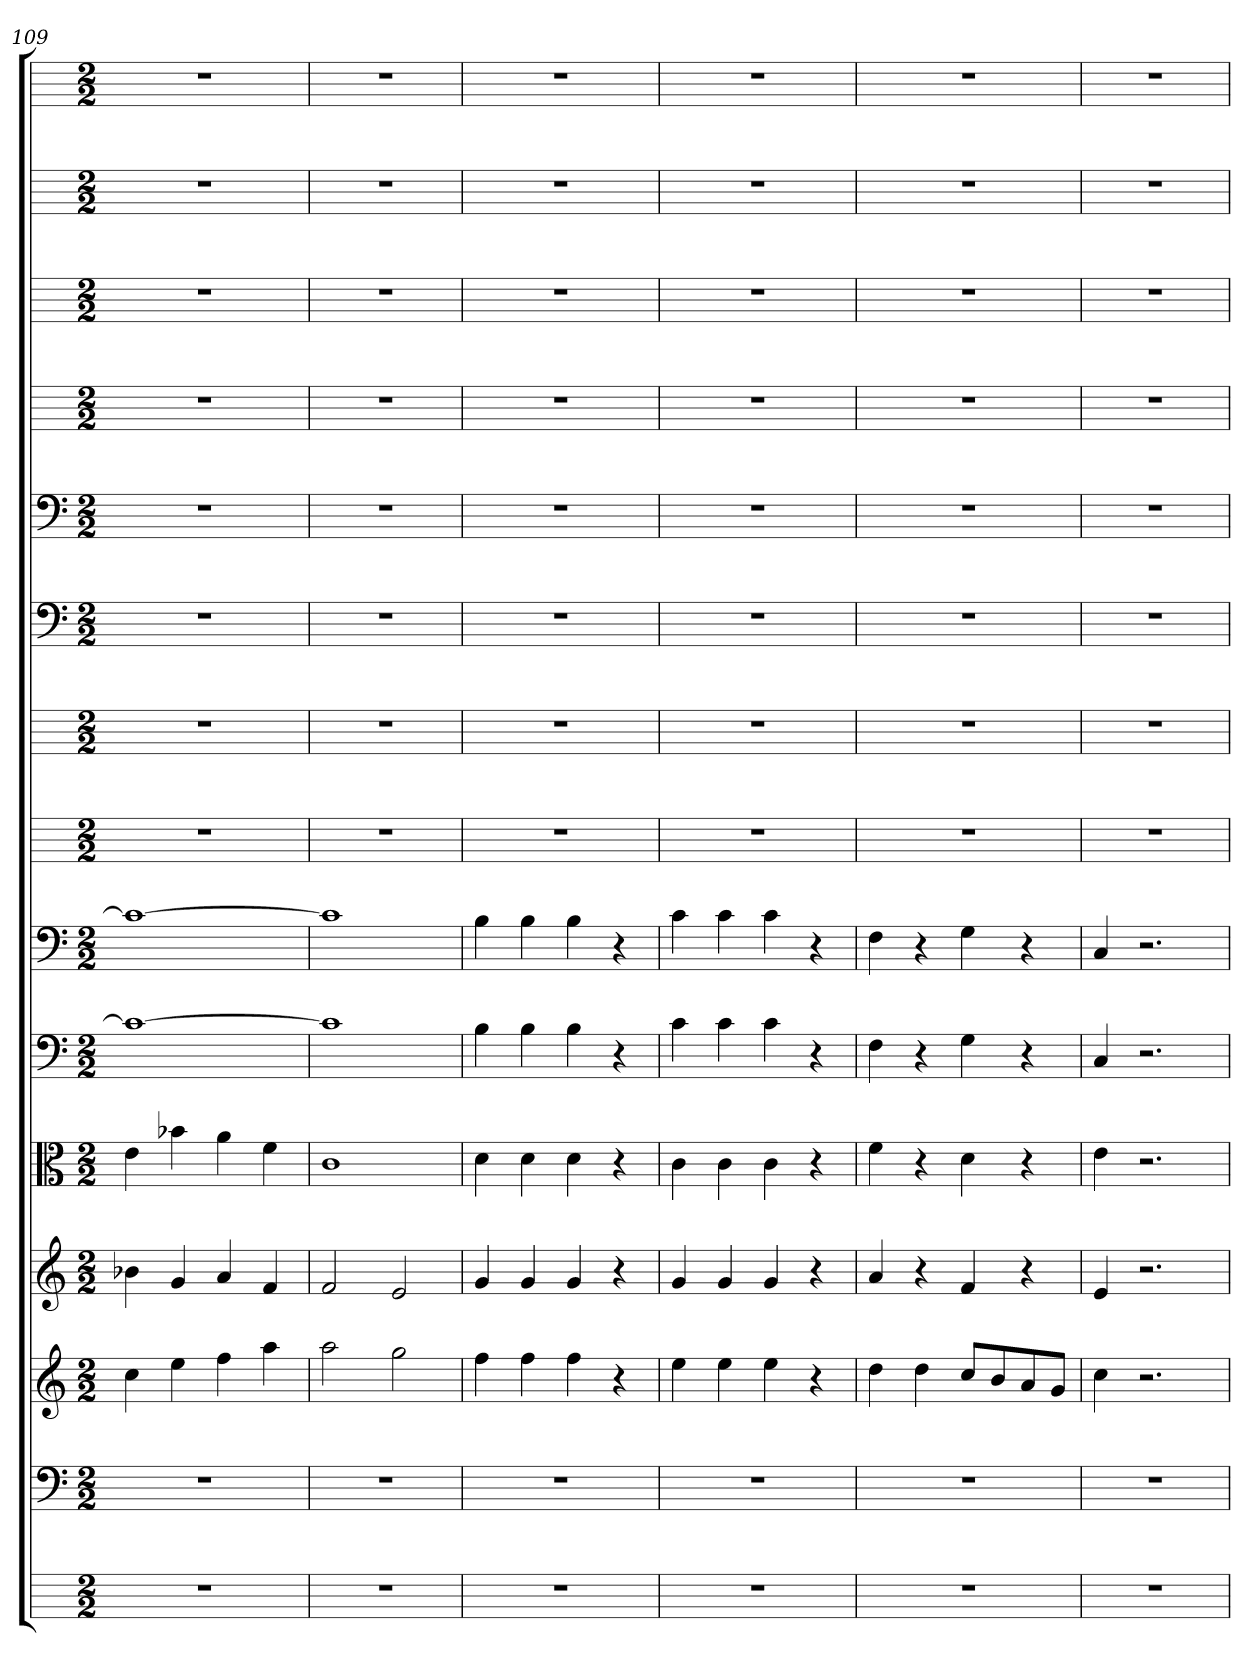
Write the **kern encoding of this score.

**kern	**kern	**kern	**kern	**kern	**kern	**kern	**kern	**kern	**kern	**kern	**kern	**kern	**kern	**kern
*part15	*part14	*part13	*part12	*part11	*part10	*part9	*part8	*part7	*part6	*part5	*part4	*part3	*part2	*part1
*staff15	*staff14	*staff13	*staff12	*staff11	*staff10	*staff9	*staff8	*staff7	*staff6	*staff5	*staff4	*staff3	*staff2	*staff1
*	*clefF4	*	*	*clefC3	*clefF4	*clefF4	*	*	*clefF4	*clefF4	*	*	*	*
*k[]	*k[]	*k[]	*k[]	*k[]	*k[]	*k[]	*k[]	*k[]	*k[]	*k[]	*k[]	*k[]	*k[]	*k[]
*C:	*C:	*C:	*C:	*C:	*C:	*C:	*C:	*C:	*C:	*C:	*C:	*C:	*C:	*C:
*M2/2	*M2/2	*M2/2	*M2/2	*M2/2	*M2/2	*M2/2	*M2/2	*M2/2	*M2/2	*M2/2	*M2/2	*M2/2	*M2/2	*M2/2
=109	=109	=109	=109	=109	=109	=109	=109	=109	=109	=109	=109	=109	=109	=109
1r	1r	4cc	4b-X	4e	1c_	1c_	1r	1r	1r	1r	1r	1r	1r	1r
.	.	4ee	4g	4b-X	.	.	.	.	.	.	.	.	.	.
.	.	4ff	4a	4a	.	.	.	.	.	.	.	.	.	.
.	.	4aa	4f	4f	.	.	.	.	.	.	.	.	.	.
=110	=110	=110	=110	=110	=110	=110	=110	=110	=110	=110	=110	=110	=110	=110
1r	1r	2aa	2f	1c	1c]	1c]	1r	1r	1r	1r	1r	1r	1r	1r
.	.	2gg	2e	.	.	.	.	.	.	.	.	.	.	.
=111	=111	=111	=111	=111	=111	=111	=111	=111	=111	=111	=111	=111	=111	=111
1r	1r	4ff	4g	4d	4B	4B	1r	1r	1r	1r	1r	1r	1r	1r
.	.	4ff	4g	4d	4B	4B	.	.	.	.	.	.	.	.
.	.	4ff	4g	4d	4B	4B	.	.	.	.	.	.	.	.
.	.	4r	4r	4r	4r	4r	.	.	.	.	.	.	.	.
=112	=112	=112	=112	=112	=112	=112	=112	=112	=112	=112	=112	=112	=112	=112
1r	1r	4ee	4g	4c	4c	4c	1r	1r	1r	1r	1r	1r	1r	1r
.	.	4ee	4g	4c	4c	4c	.	.	.	.	.	.	.	.
.	.	4ee	4g	4c	4c	4c	.	.	.	.	.	.	.	.
.	.	4r	4r	4r	4r	4r	.	.	.	.	.	.	.	.
=113	=113	=113	=113	=113	=113	=113	=113	=113	=113	=113	=113	=113	=113	=113
1r	1r	4dd	4a	4f	4F	4F	1r	1r	1r	1r	1r	1r	1r	1r
.	.	4dd	4r	4r	4r	4r	.	.	.	.	.	.	.	.
.	.	8ccL	4f	4d	4G	4G	.	.	.	.	.	.	.	.
.	.	8b	.	.	.	.	.	.	.	.	.	.	.	.
.	.	8a	4r	4r	4r	4r	.	.	.	.	.	.	.	.
.	.	8gJ	.	.	.	.	.	.	.	.	.	.	.	.
=114	=114	=114	=114	=114	=114	=114	=114	=114	=114	=114	=114	=114	=114	=114
1r	1r	4cc	4e	4e	4C	4C	1r	1r	1r	1r	1r	1r	1r	1r
.	.	2.r	2.r	2.r	2.r	2.r	.	.	.	.	.	.	.	.
=	=	=	=	=	=	=	=	=	=	=	=	=	=	=
*-	*-	*-	*-	*-	*-	*-	*-	*-	*-	*-	*-	*-	*-	*-
